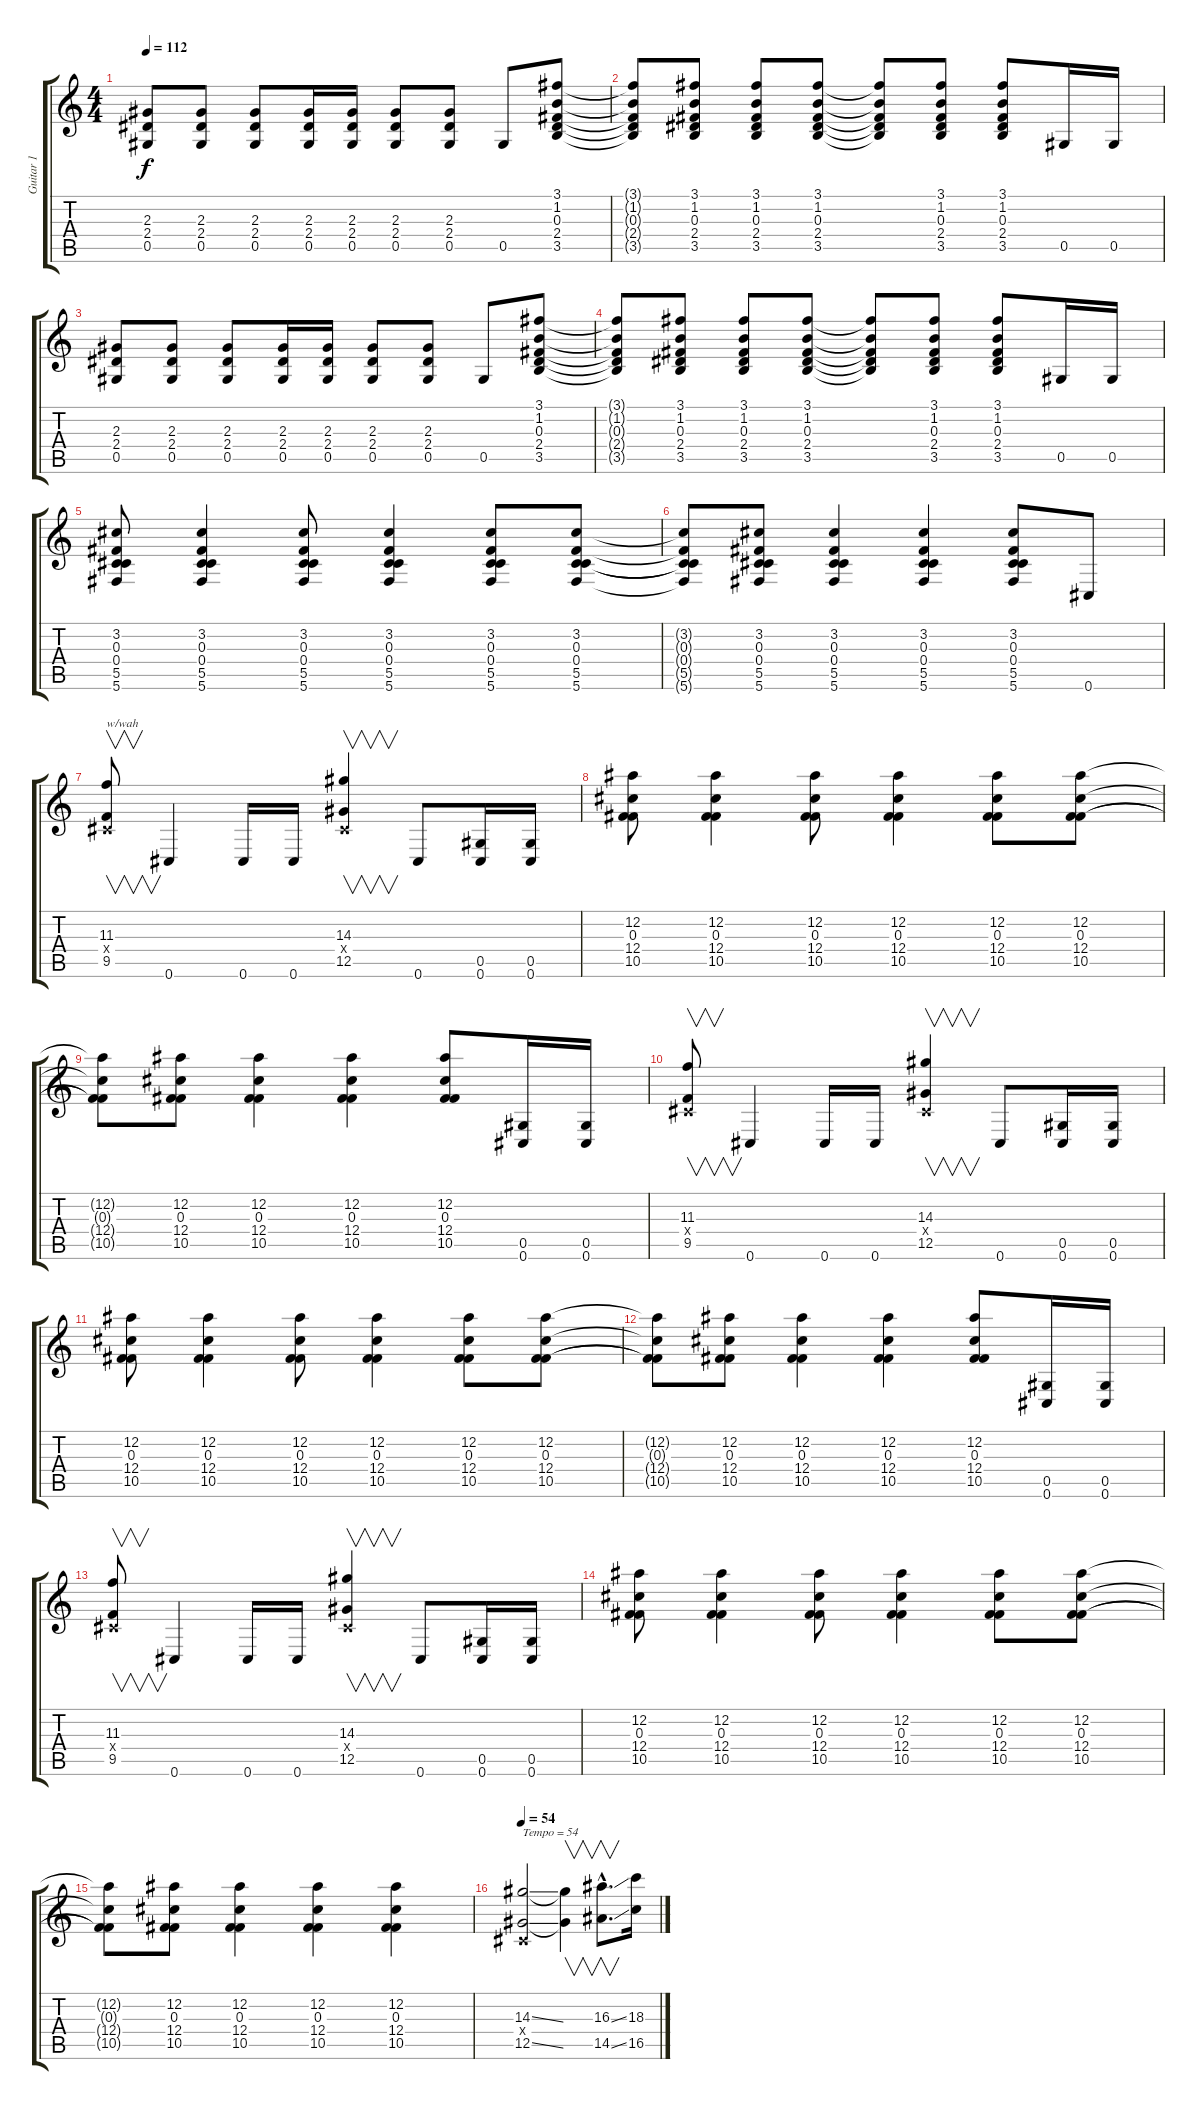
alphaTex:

\track ("Guitar 1" "Guitar 1") {instrument overdrivenguitar}
\staff {score tabs}
\tuning (Eb4 Bb3 Gb3 Db3 Ab2 Db2) {hide}
\ts (4 4)
\tempo 112
\clef g2
\ks c
(2.3 2.4 0.5).8{dy f} (2.3 2.4 0.5).8 (2.3 2.4 0.5).8 (2.3 2.4 0.5).16 (2.3 2.4 0.5).16 (2.3 2.4 0.5).8 (2.3 2.4 0.5).8 0.5.8 (3.1 1.2 0.3 2.4 3.5).8 |
(3.1{t} 1.2{t} 0.3{t} 2.4{t} 3.5{t}).8 (3.1 1.2 0.3 2.4 3.5).8 (3.1 1.2 0.3 2.4 3.5).8 (3.1 1.2 0.3 2.4 3.5).8 (3.1{t} 1.2{t} 0.3{t} 2.4{t} 3.5{t}).8 (3.1 1.2 0.3 2.4 3.5).8 (3.1 1.2 0.3 2.4 3.5).8 0.5.16 0.5.16 |
(2.3 2.4 0.5).8 (2.3 2.4 0.5).8 (2.3 2.4 0.5).8 (2.3 2.4 0.5).16 (2.3 2.4 0.5).16 (2.3 2.4 0.5).8 (2.3 2.4 0.5).8 0.5.8 (3.1 1.2 0.3 2.4 3.5).8 |
(3.1{t} 1.2{t} 0.3{t} 2.4{t} 3.5{t}).8 (3.1 1.2 0.3 2.4 3.5).8 (3.1 1.2 0.3 2.4 3.5).8 (3.1 1.2 0.3 2.4 3.5).8 (3.1{t} 1.2{t} 0.3{t} 2.4{t} 3.5{t}).8 (3.1 1.2 0.3 2.4 3.5).8 (3.1 1.2 0.3 2.4 3.5).8 0.5.16 0.5.16 |
(3.2 0.3 0.4 5.5 5.6).8 (3.2 0.3 0.4 5.5 5.6).4 (3.2 0.3 0.4 5.5 5.6).8 (3.2 0.3 0.4 5.5 5.6).4 (3.2 0.3 0.4 5.5 5.6).8 (3.2 0.3 0.4 5.5 5.6).8 |
(3.2{t} 0.3{t} 0.4{t} 5.5{t} 5.6{t}).8 (3.2 0.3 0.4 5.5 5.6).8 (3.2 0.3 0.4 5.5 5.6).4 (3.2 0.3 0.4 5.5 5.6).4 (3.2 0.3 0.4 5.5 5.6).8 0.6.8 |
(11.3 0.4{x} 9.5).8{v txt "w/wah"} 0.6.4 0.6.16 0.6.16 (14.3 0.4{x} 12.5).4{v} 0.6.8 (0.5 0.6).16 (0.5 0.6).16 |
(12.2 0.3 12.4 10.5).8 (12.2 0.3 12.4 10.5).4 (12.2 0.3 12.4 10.5).8 (12.2 0.3 12.4 10.5).4 (12.2 0.3 12.4 10.5).8 (12.2 0.3 12.4 10.5).8 |
(12.2{t} 0.3{t} 12.4{t} 10.5{t}).8 (12.2 0.3 12.4 10.5).8 (12.2 0.3 12.4 10.5).4 (12.2 0.3 12.4 10.5).4 (12.2 0.3 12.4 10.5).8 (0.5 0.6).16 (0.5 0.6).16 |
(11.3 0.4{x} 9.5).8{v} 0.6.4 0.6.16 0.6.16 (14.3 0.4{x} 12.5).4{v} 0.6.8 (0.5 0.6).16 (0.5 0.6).16 |
(12.2 0.3 12.4 10.5).8 (12.2 0.3 12.4 10.5).4 (12.2 0.3 12.4 10.5).8 (12.2 0.3 12.4 10.5).4 (12.2 0.3 12.4 10.5).8 (12.2 0.3 12.4 10.5).8 |
(12.2{t} 0.3{t} 12.4{t} 10.5{t}).8 (12.2 0.3 12.4 10.5).8 (12.2 0.3 12.4 10.5).4 (12.2 0.3 12.4 10.5).4 (12.2 0.3 12.4 10.5).8 (0.5 0.6).16 (0.5 0.6).16 |
(11.3 0.4{x} 9.5).8{v} 0.6.4 0.6.16 0.6.16 (14.3 0.4{x} 12.5).4{v} 0.6.8 (0.5 0.6).16 (0.5 0.6).16 |
(12.2 0.3 12.4 10.5).8 (12.2 0.3 12.4 10.5).4 (12.2 0.3 12.4 10.5).8 (12.2 0.3 12.4 10.5).4 (12.2 0.3 12.4 10.5).8 (12.2 0.3 12.4 10.5).8 |
(12.2{t} 0.3{t} 12.4{t} 10.5{t}).8 (12.2 0.3 12.4 10.5).8 (12.2 0.3 12.4 10.5).4 (12.2 0.3 12.4 10.5).4 (12.2 0.3 12.4 10.5).4 |
\tempo 54
(14.3{ss} 0.4{x} 12.5{ss}).2{txt "Tempo = 54"} (14.3{t} 12.5{t}).4{v} (16.3{ss hac} 14.5{ss hac}).8{v d} (18.3 16.5).16
